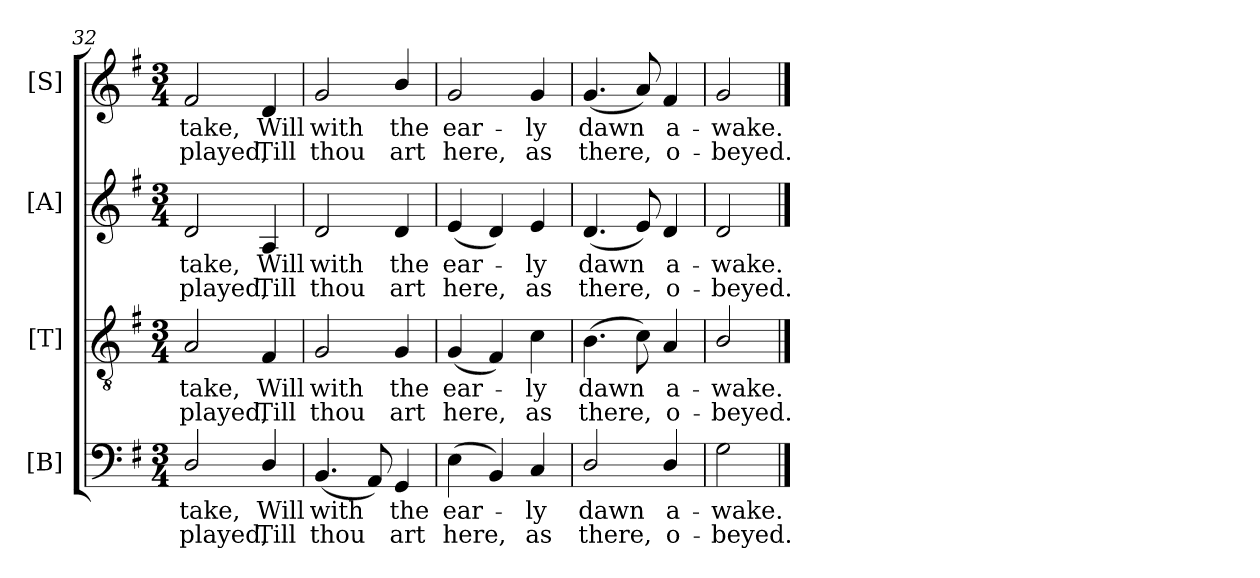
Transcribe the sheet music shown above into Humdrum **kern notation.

**kern	**text	**text	**kern	**text	**text	**kern	**text	**text	**kern	**text	**text
*part4	*part4	*part4	*part3	*part3	*part3	*part2	*part2	*part2	*part1	*part1	*part1
*staff4	*staff4	*staff4	*staff3	*staff3	*staff3	*staff2	*staff2	*staff2	*staff1	*staff1	*staff1
*I"[B]	*	*	*I"[T]	*	*	*I"[A]	*	*	*I"[S]	*	*
*clefF4	*	*	*clefGv2	*	*	*clefG2	*	*	*clefG2	*	*
*	*	*	*ITrd7c12	*	*	*	*	*	*	*	*
*k[f#]	*	*	*k[f#]	*	*	*k[f#]	*	*	*k[f#]	*	*
*G:	*	*	*G:	*	*	*G:	*	*	*G:	*	*
*M3/4	*	*	*M3/4	*	*	*M3/4	*	*	*M3/4	*	*
=32	=32	=32	=32	=32	=32	=32	=32	=32	=32	=32	=32
!	!LO:LY:b:color=#000000	!LO:LY:b:color=#000000	!	!	!	!	!	!	!	!	!
!	!	!	!	!LO:LY:b:color=#000000	!LO:LY:b:color=#000000	!	!	!	!	!	!
!	!	!	!	!	!	!	!LO:LY:b:color=#000000	!LO:LY:b:color=#000000	!	!	!
!	!	!	!	!	!	!	!	!	!	!LO:LY:b:color=#000000	!LO:LY:b:color=#000000
2Di/	take,	-played,	2AAi/	take,	-played,	2di/	take,	-played,	2f#i/	take,	-played,
!	!LO:LY:b:color=#000000	!LO:LY:b:color=#000000	!	!	!	!	!	!	!	!	!
!	!	!	!	!LO:LY:b:color=#000000	!LO:LY:b:color=#000000	!	!	!	!	!	!
!	!	!	!	!	!	!	!LO:LY:b:color=#000000	!LO:LY:b:color=#000000	!	!	!
!	!	!	!	!	!	!	!	!	!	!LO:LY:b:color=#000000	!LO:LY:b:color=#000000
4Di/	Will	Till	4FF#i/	Will	Till	4Ai/	Will	Till	4di/	Will	Till
=33	=33	=33	=33	=33	=33	=33	=33	=33	=33	=33	=33
!	!LO:LY:b:color=#000000	!LO:LY:b:color=#000000	!	!	!	!	!	!	!	!	!
!	!	!	!	!LO:LY:b:color=#000000	!LO:LY:b:color=#000000	!	!	!	!	!	!
!	!	!	!	!	!	!	!LO:LY:b:color=#000000	!LO:LY:b:color=#000000	!	!	!
!	!	!	!	!	!	!	!	!	!	!LO:LY:b:color=#000000	!LO:LY:b:color=#000000
(4.BBi/	with	thou	2GGi/	with	thou	2di/	with	thou	2gi/	with	thou
8AAi/)	.	.	.	.	.	.	.	.	.	.	.
!	!LO:LY:b:color=#000000	!LO:LY:b:color=#000000	!	!	!	!	!	!	!	!	!
!	!	!	!	!LO:LY:b:color=#000000	!LO:LY:b:color=#000000	!	!	!	!	!	!
!	!	!	!	!	!	!	!LO:LY:b:color=#000000	!LO:LY:b:color=#000000	!	!	!
!	!	!	!	!	!	!	!	!	!	!LO:LY:b:color=#000000	!LO:LY:b:color=#000000
4GGi/	the	art	4GGi/	the	art	4di/	the	art	4bi/	the	art
=34	=34	=34	=34	=34	=34	=34	=34	=34	=34	=34	=34
!	!LO:LY:b:color=#000000	!LO:LY:b:color=#000000	!	!	!	!	!	!	!	!	!
!	!	!	!	!LO:LY:b:color=#000000	!LO:LY:b:color=#000000	!	!	!	!	!	!
!	!	!	!	!	!	!	!LO:LY:b:color=#000000	!LO:LY:b:color=#000000	!	!	!
!	!	!	!	!	!	!	!	!	!	!LO:LY:b:color=#000000	!LO:LY:b:color=#000000
(4Ei\	ear-	here,	(4GGi/	ear-	here,	(4ei/	ear-	here,	2gi/	ear-	here,
4BBi/)	.	.	4FF#i/)	.	.	4di/)	.	.	.	.	.
!	!LO:LY:b:color=#000000	!LO:LY:b:color=#000000	!	!	!	!	!	!	!	!	!
!	!	!	!	!LO:LY:b:color=#000000	!LO:LY:b:color=#000000	!	!	!	!	!	!
!	!	!	!	!	!	!	!LO:LY:b:color=#000000	!LO:LY:b:color=#000000	!	!	!
!	!	!	!	!	!	!	!	!	!	!LO:LY:b:color=#000000	!LO:LY:b:color=#000000
4Ci/	-ly	as	4Ci\	-ly	as	4ei/	-ly	as	4gi/	-ly	as
=35	=35	=35	=35	=35	=35	=35	=35	=35	=35	=35	=35
!	!LO:LY:b:color=#000000	!LO:LY:b:color=#000000	!	!	!	!	!	!	!	!	!
!	!	!	!	!LO:LY:b:color=#000000	!LO:LY:b:color=#000000	!	!	!	!	!	!
!	!	!	!	!	!	!	!LO:LY:b:color=#000000	!LO:LY:b:color=#000000	!	!	!
!	!	!	!	!	!	!	!	!	!	!LO:LY:b:color=#000000	!LO:LY:b:color=#000000
2Di/	dawn	there,	(4.BBi\	dawn	there,	(4.di/	dawn	there,	(4.gi/	dawn	there,
.	.	.	8Ci\)	.	.	8ei/)	.	.	8ai/)	.	.
!	!LO:LY:b:color=#000000	!LO:LY:b:color=#000000	!	!	!	!	!	!	!	!	!
!	!	!	!	!LO:LY:b:color=#000000	!LO:LY:b:color=#000000	!	!	!	!	!	!
!	!	!	!	!	!	!	!LO:LY:b:color=#000000	!LO:LY:b:color=#000000	!	!	!
!	!	!	!	!	!	!	!	!	!	!LO:LY:b:color=#000000	!LO:LY:b:color=#000000
4Di/	a-	o-	4AAi/	a-	o-	4di/	a-	o-	4f#i/	a-	o-
=36	=36	=36	=36	=36	=36	=36	=36	=36	=36	=36	=36
!	!LO:LY:b:color=#000000	!LO:LY:b:color=#000000	!	!	!	!	!	!	!	!	!
!	!	!	!	!LO:LY:b:color=#000000	!LO:LY:b:color=#000000	!	!	!	!	!	!
!	!	!	!	!	!	!	!LO:LY:b:color=#000000	!LO:LY:b:color=#000000	!	!	!
!	!	!	!	!	!	!	!	!	!	!LO:LY:b:color=#000000	!LO:LY:b:color=#000000
2Gi\	-wake.	-beyed.	2BBi/	-wake.	-beyed.	2di/	-wake.	-beyed.	2gi/	-wake.	-beyed.
==	==	==	==	==	==	==	==	==	==	==	==
*-	*-	*-	*-	*-	*-	*-	*-	*-	*-	*-	*-
